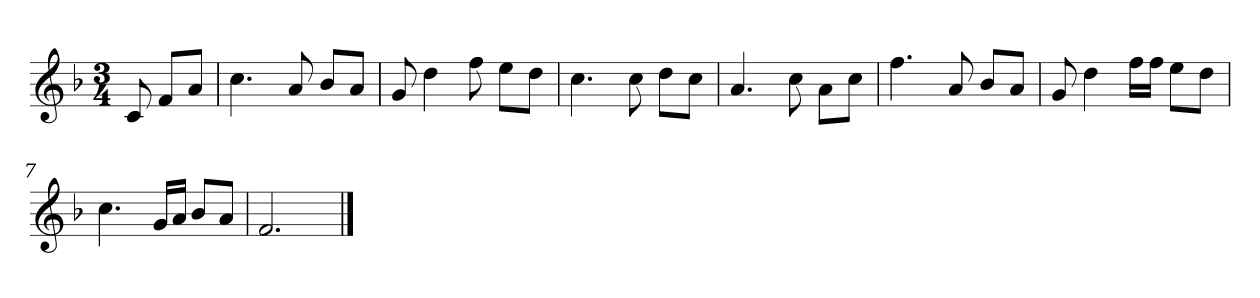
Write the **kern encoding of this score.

**kern
*part1
*staff1
*clefG2
*k[b-]
*F:
*M3/4
*MM92
=
8c
8f/L
8a/J
=1
4.cc
8a
8b-/L
8a/J
=2
8g
4dd
8ff
8ee\L
8dd\J
=3
4.cc
8cc
8dd\L
8cc\J
=4
4.a
8cc
8a\L
8cc\J
=5
4.ff
8a
8b-/L
8a/J
=6
8g
4dd
16ff\LL
16ff\JJ
8ee\L
8dd\J
=7
4.cc
16g/LL
16a/JJ
8b-/L
8a/J
=8
2.f
==
*-
